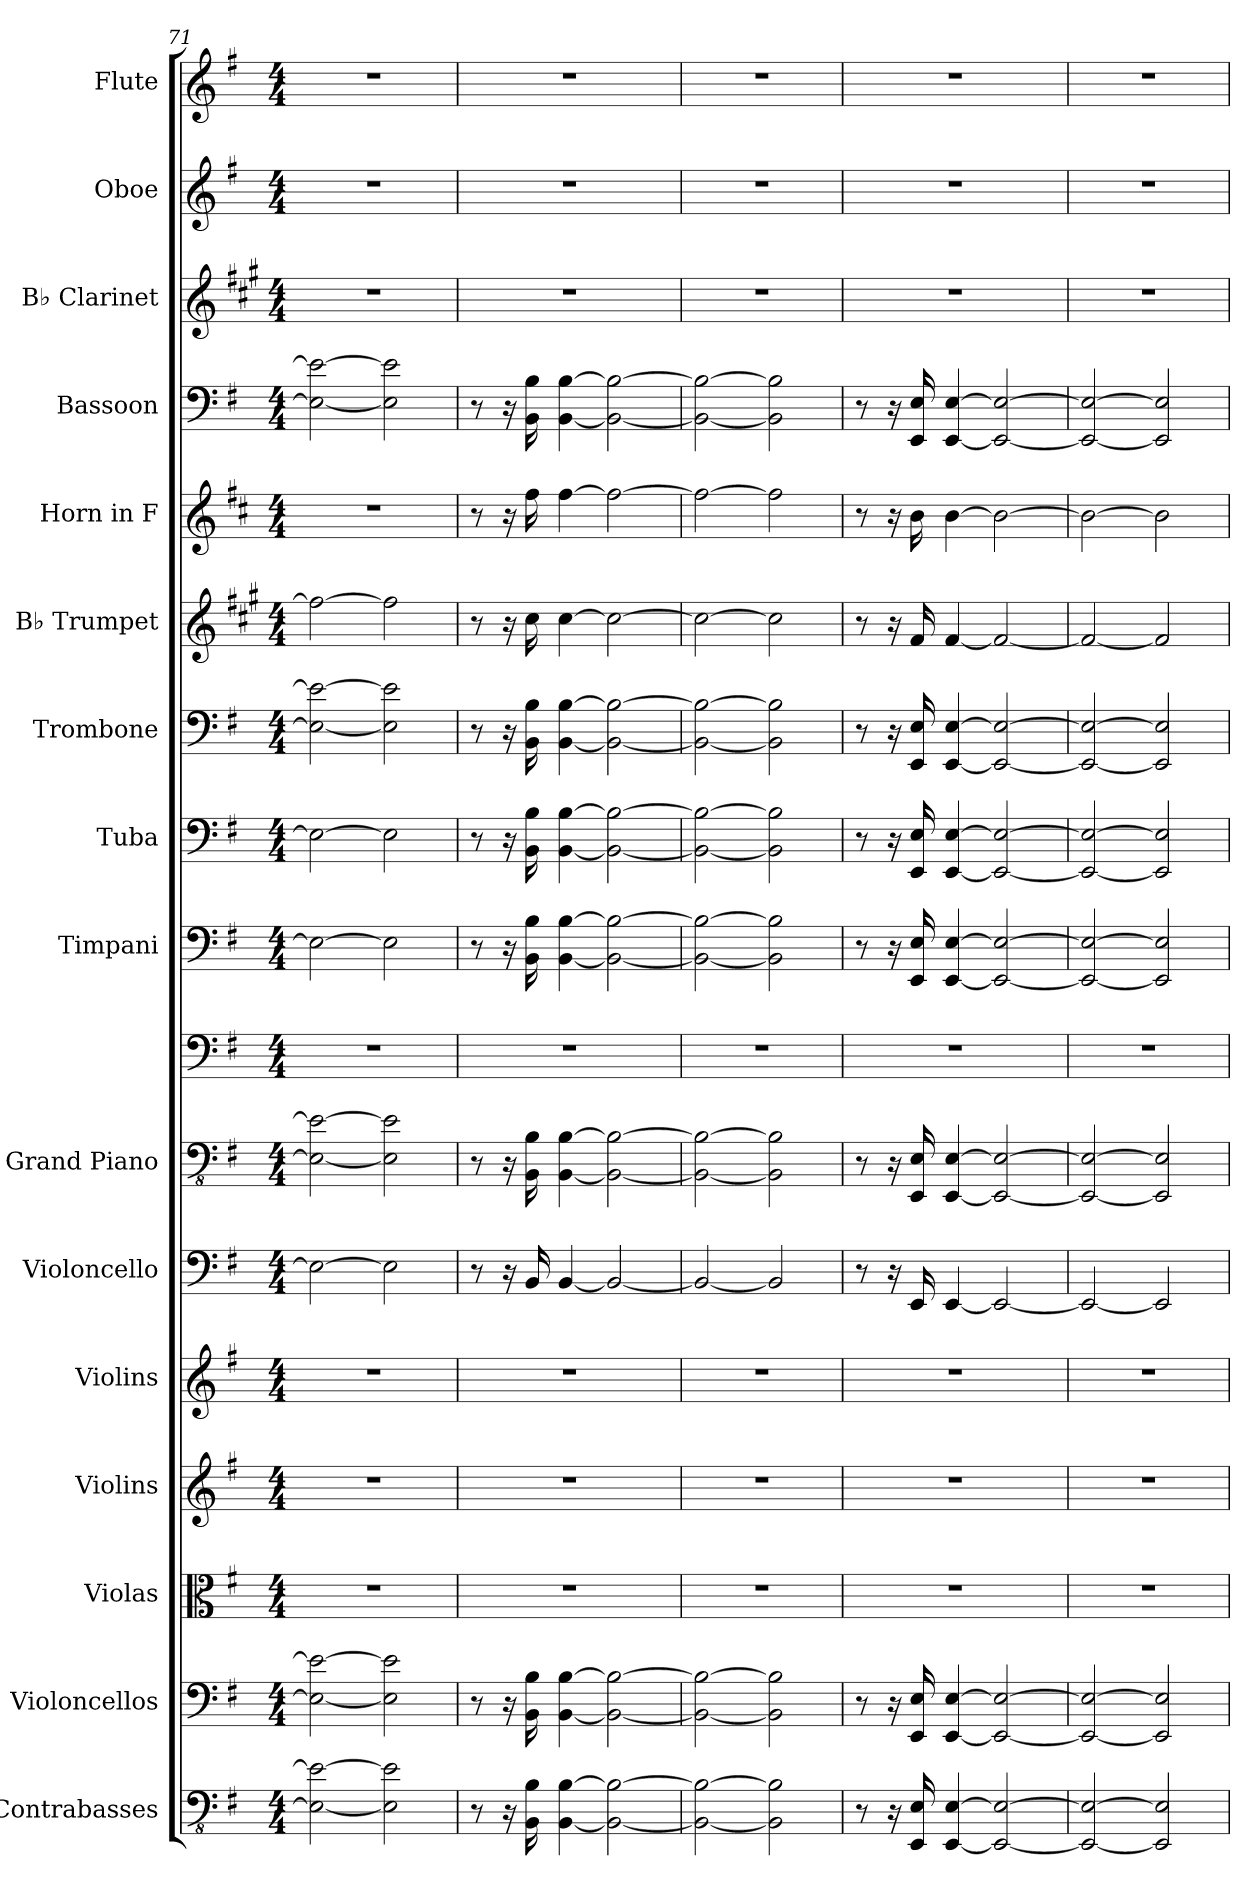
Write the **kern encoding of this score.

**kern	**kern	**kern	**kern	**kern	**kern	**kern	**kern	**kern	**kern	**kern	**kern	**kern	**kern	**kern	**kern	**kern
*part16	*part15	*part14	*part13	*part12	*part11	*part10	*part10	*part9	*part8	*part7	*part6	*part5	*part4	*part3	*part2	*part1
*staff17	*staff16	*staff15	*staff14	*staff13	*staff12	*staff11	*staff10	*staff9	*staff8	*staff7	*staff6	*staff5	*staff4	*staff3	*staff2	*staff1
*I"Contrabasses	*I"Violoncellos	*I"Violas	*I"Violins	*I"Violins	*I"Violoncello	*I"Grand Piano	*	*I"Timpani	*I"Tuba	*I"Trombone	*I"B♭ Trumpet	*I"Horn in F	*I"Bassoon	*I"B♭ Clarinet	*I"Oboe	*I"Flute
*I'Cbs.	*I'Vcs.	*I'Vlas.	*I'Vlns.	*I'Vlns.	*I'Vc.	*I'Pno.	*	*I'Timp.	*I'Tba.	*I'Tbn.	*I'B♭ Tpt.	*	*I'Bsn.	*I'B♭ Cl.	*I'Ob.	*I'Fl.
*clefFv4	*clefF4	*clefC3	*clefG2	*clefG2	*clefF4	*clefFv4	*clefF4	*clefF4	*clefF4	*clefF4	*clefG2	*clefG2	*clefF4	*clefG2	*clefG2	*clefG2
*	*	*	*	*	*	*	*	*	*	*	*ITrd1c2	*ITrd4c7	*	*ITrd1c2	*	*
*k[f#]	*k[f#]	*k[f#]	*k[f#]	*k[f#]	*k[f#]	*k[f#]	*k[f#]	*k[f#]	*k[f#]	*k[f#]	*k[f#]	*k[f#]	*k[f#]	*k[f#]	*k[f#]	*k[f#]
*M4/4	*M4/4	*M4/4	*M4/4	*M4/4	*M4/4	*M4/4	*M4/4	*M4/4	*M4/4	*M4/4	*M4/4	*M4/4	*M4/4	*M4/4	*M4/4	*M4/4
=71	=71	=71	=71	=71	=71	=71	=71	=71	=71	=71	=71	=71	=71	=71	=71	=71
2EE\_ 2E\_	2E\_ 2e\_	1r	1r	1r	2E\_	2EE\_ 2E\_	1r	2E\_	2E\_	2E\_ 2e\_	2ee\_	1r	2E\_ 2e\_	1r	1r	1r
2EE\] 2E\]	2E\] 2e\]	.	.	.	2E\]	2EE\] 2E\]	.	2E\]	2E\]	2E\] 2e\]	2ee\]	.	2E\] 2e\]	.	.	.
=72	=72	=72	=72	=72	=72	=72	=72	=72	=72	=72	=72	=72	=72	=72	=72	=72
8r	8r	1r	1r	1r	8r	8r	1r	8r	8r	8r	8r	8r	8r	1r	1r	1r
16r	16r	.	.	.	16r	16r	.	16r	16r	16r	16r	16r	16r	.	.	.
16BBB\ 16BB\	16BB\ 16B\	.	.	.	16BB/	16BBB\ 16BB\	.	16BB\ 16B\	16BB\ 16B\	16BB\ 16B\	16b\	16b\	16BB\ 16B\	.	.	.
[4BBB\ [4BB\	[4BB\ [4B\	.	.	.	[4BB/	[4BBB\ [4BB\	.	[4BB\ [4B\	[4BB\ [4B\	[4BB\ [4B\	[4b\	[4b\	[4BB\ [4B\	.	.	.
2BBB\_ 2BB\_	2BB\_ 2B\_	.	.	.	2BB/_	2BBB\_ 2BB\_	.	2BB\_ 2B\_	2BB\_ 2B\_	2BB\_ 2B\_	2b\_	2b\_	2BB\_ 2B\_	.	.	.
=73	=73	=73	=73	=73	=73	=73	=73	=73	=73	=73	=73	=73	=73	=73	=73	=73
2BBB\_ 2BB\_	2BB\_ 2B\_	1r	1r	1r	2BB/_	2BBB\_ 2BB\_	1r	2BB\_ 2B\_	2BB\_ 2B\_	2BB\_ 2B\_	2b\_	2b\_	2BB\_ 2B\_	1r	1r	1r
2BBB\] 2BB\]	2BB\] 2B\]	.	.	.	2BB/]	2BBB\] 2BB\]	.	2BB\] 2B\]	2BB\] 2B\]	2BB\] 2B\]	2b\]	2b\]	2BB\] 2B\]	.	.	.
!!LO:PB:g=z
=74	=74	=74	=74	=74	=74	=74	=74	=74	=74	=74	=74	=74	=74	=74	=74	=74
8r	8r	1r	1r	1r	8r	8r	1r	8r	8r	8r	8r	8r	8r	1r	1r	1r
16r	16r	.	.	.	16r	16r	.	16r	16r	16r	16r	16r	16r	.	.	.
16EEE/ 16EE/	16EE/ 16E/	.	.	.	16EE/	16EEE/ 16EE/	.	16EE/ 16E/	16EE/ 16E/	16EE/ 16E/	16e/	16e\	16EE/ 16E/	.	.	.
[4EEE/ [4EE/	[4EE/ [4E/	.	.	.	[4EE/	[4EEE/ [4EE/	.	[4EE/ [4E/	[4EE/ [4E/	[4EE/ [4E/	[4e/	[4e\	[4EE/ [4E/	.	.	.
2EEE/_ 2EE/_	2EE/_ 2E/_	.	.	.	2EE/_	2EEE/_ 2EE/_	.	2EE/_ 2E/_	2EE/_ 2E/_	2EE/_ 2E/_	2e/_	2e\_	2EE/_ 2E/_	.	.	.
=75	=75	=75	=75	=75	=75	=75	=75	=75	=75	=75	=75	=75	=75	=75	=75	=75
2EEE/_ 2EE/_	2EE/_ 2E/_	1r	1r	1r	2EE/_	2EEE/_ 2EE/_	1r	2EE/_ 2E/_	2EE/_ 2E/_	2EE/_ 2E/_	2e/_	2e\_	2EE/_ 2E/_	1r	1r	1r
2EEE/] 2EE/]	2EE/] 2E/]	.	.	.	2EE/]	2EEE/] 2EE/]	.	2EE/] 2E/]	2EE/] 2E/]	2EE/] 2E/]	2e/]	2e\]	2EE/] 2E/]	.	.	.
=	=	=	=	=	=	=	=	=	=	=	=	=	=	=	=	=
*-	*-	*-	*-	*-	*-	*-	*-	*-	*-	*-	*-	*-	*-	*-	*-	*-
